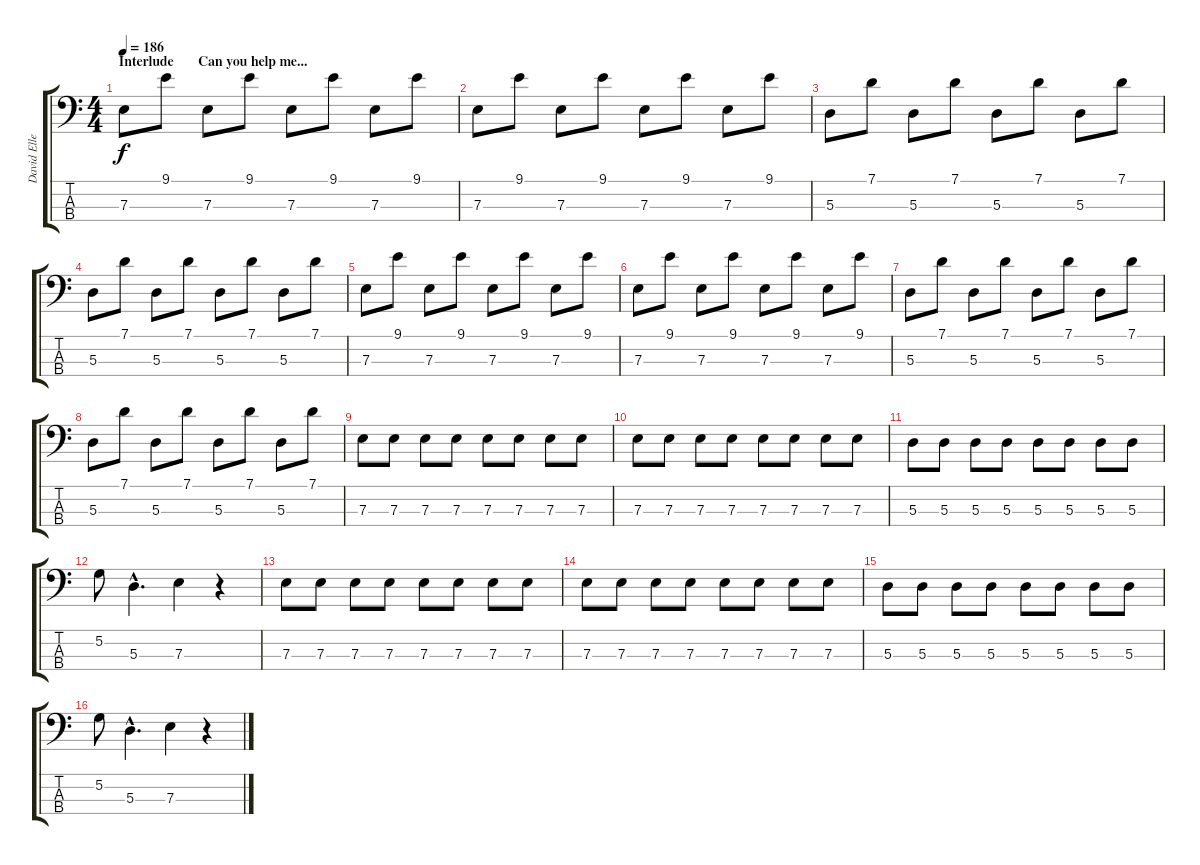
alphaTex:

\track ("David Ellefson [Bass]" "David Elle") {instrument electricbassfinger}
\staff {score tabs}
\tuning (G2 D2 A1 E1) {hide}
\ts (4 4)
\section ("" "Interlude       Can you help me...")
\tempo 186
\clef f4
\ks c
7.3.8{dy f} 9.1.8 7.3.8 9.1.8 7.3.8 9.1.8 7.3.8 9.1.8 |
7.3.8 9.1.8 7.3.8 9.1.8 7.3.8 9.1.8 7.3.8 9.1.8 |
5.3.8 7.1.8 5.3.8 7.1.8 5.3.8 7.1.8 5.3.8 7.1.8 |
5.3.8 7.1.8 5.3.8 7.1.8 5.3.8 7.1.8 5.3.8 7.1.8 |
7.3.8 9.1.8 7.3.8 9.1.8 7.3.8 9.1.8 7.3.8 9.1.8 |
7.3.8 9.1.8 7.3.8 9.1.8 7.3.8 9.1.8 7.3.8 9.1.8 |
5.3.8 7.1.8 5.3.8 7.1.8 5.3.8 7.1.8 5.3.8 7.1.8 |
5.3.8 7.1.8 5.3.8 7.1.8 5.3.8 7.1.8 5.3.8 7.1.8 |
7.3.8 7.3.8 7.3.8 7.3.8 7.3.8 7.3.8 7.3.8 7.3.8 |
7.3.8 7.3.8 7.3.8 7.3.8 7.3.8 7.3.8 7.3.8 7.3.8 |
5.3.8 5.3.8 5.3.8 5.3.8 5.3.8 5.3.8 5.3.8 5.3.8 |
5.2.8 5.3{hac}.4{d} 7.3.4 r.4 |
7.3.8 7.3.8 7.3.8 7.3.8 7.3.8 7.3.8 7.3.8 7.3.8 |
7.3.8 7.3.8 7.3.8 7.3.8 7.3.8 7.3.8 7.3.8 7.3.8 |
5.3.8 5.3.8 5.3.8 5.3.8 5.3.8 5.3.8 5.3.8 5.3.8 |
5.2.8 5.3{hac}.4{d} 7.3.4 r.4
